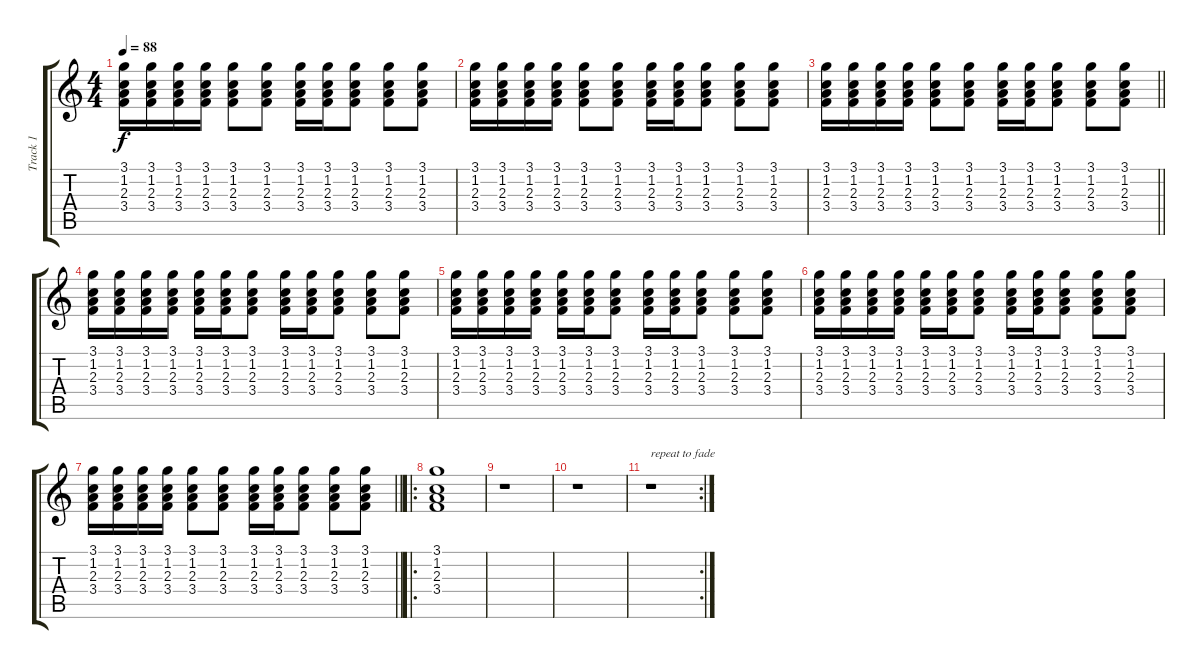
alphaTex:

\track ("Track 1" "Track 1") {instrument acousticguitarnylon}
\staff {score tabs}
\tuning (E4 B3 G3 D3 A2 E2) {hide}
\ts (4 4)
\tempo 88
\clef g2
\ks c
(3.1 1.2 2.3 3.4).16{dy f} (3.1 1.2 2.3 3.4).16 (3.1 1.2 2.3 3.4).16 (3.1 1.2 2.3 3.4).16 (3.1 1.2 2.3 3.4).8 (3.1 1.2 2.3 3.4).8 (3.1 1.2 2.3 3.4).16 (3.1 1.2 2.3 3.4).16 (3.1 1.2 2.3 3.4).8 (3.1 1.2 2.3 3.4).8 (3.1 1.2 2.3 3.4).8 |
(3.1 1.2 2.3 3.4).16 (3.1 1.2 2.3 3.4).16 (3.1 1.2 2.3 3.4).16 (3.1 1.2 2.3 3.4).16 (3.1 1.2 2.3 3.4).8 (3.1 1.2 2.3 3.4).8 (3.1 1.2 2.3 3.4).16 (3.1 1.2 2.3 3.4).16 (3.1 1.2 2.3 3.4).8 (3.1 1.2 2.3 3.4).8 (3.1 1.2 2.3 3.4).8 |
\barLineRight lightlight
(3.1 1.2 2.3 3.4).16 (3.1 1.2 2.3 3.4).16 (3.1 1.2 2.3 3.4).16 (3.1 1.2 2.3 3.4).16 (3.1 1.2 2.3 3.4).8 (3.1 1.2 2.3 3.4).8 (3.1 1.2 2.3 3.4).16 (3.1 1.2 2.3 3.4).16 (3.1 1.2 2.3 3.4).8 (3.1 1.2 2.3 3.4).8 (3.1 1.2 2.3 3.4).8 |
(3.1 1.2 2.3 3.4).16 (3.1 1.2 2.3 3.4).16 (3.1 1.2 2.3 3.4).16 (3.1 1.2 2.3 3.4).16 (3.1 1.2 2.3 3.4).16 (3.1 1.2 2.3 3.4).16 (3.1 1.2 2.3 3.4).8 (3.1 1.2 2.3 3.4).16 (3.1 1.2 2.3 3.4).16 (3.1 1.2 2.3 3.4).8 (3.1 1.2 2.3 3.4).8 (3.1 1.2 2.3 3.4).8 |
(3.1 1.2 2.3 3.4).16 (3.1 1.2 2.3 3.4).16 (3.1 1.2 2.3 3.4).16 (3.1 1.2 2.3 3.4).16 (3.1 1.2 2.3 3.4).16 (3.1 1.2 2.3 3.4).16 (3.1 1.2 2.3 3.4).8 (3.1 1.2 2.3 3.4).16 (3.1 1.2 2.3 3.4).16 (3.1 1.2 2.3 3.4).8 (3.1 1.2 2.3 3.4).8 (3.1 1.2 2.3 3.4).8 |
(3.1 1.2 2.3 3.4).16 (3.1 1.2 2.3 3.4).16 (3.1 1.2 2.3 3.4).16 (3.1 1.2 2.3 3.4).16 (3.1 1.2 2.3 3.4).16 (3.1 1.2 2.3 3.4).16 (3.1 1.2 2.3 3.4).8 (3.1 1.2 2.3 3.4).16 (3.1 1.2 2.3 3.4).16 (3.1 1.2 2.3 3.4).8 (3.1 1.2 2.3 3.4).8 (3.1 1.2 2.3 3.4).8 |
\barLineRight lightlight
(3.1 1.2 2.3 3.4).16 (3.1 1.2 2.3 3.4).16 (3.1 1.2 2.3 3.4).16 (3.1 1.2 2.3 3.4).16 (3.1 1.2 2.3 3.4).8 (3.1 1.2 2.3 3.4).8 (3.1 1.2 2.3 3.4).16 (3.1 1.2 2.3 3.4).16 (3.1 1.2 2.3 3.4).8 (3.1 1.2 2.3 3.4).8 (3.1 1.2 2.3 3.4).8 |
\ro
(3.1 1.2 2.3 3.4).1 |
r.1 |
r.1 |
\rc 2
r.1{txt "repeat to fade"}
